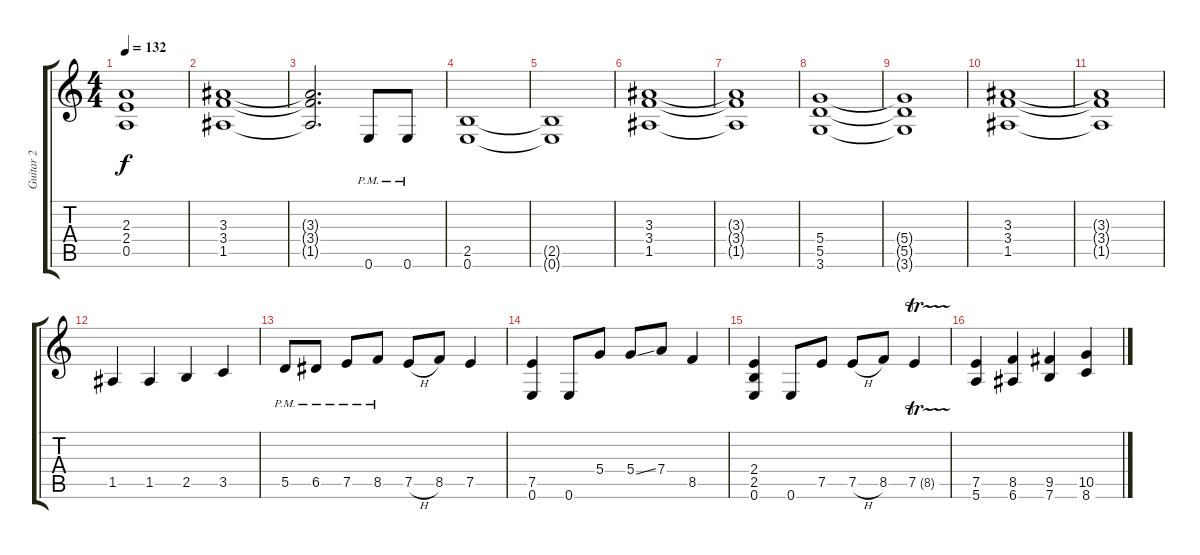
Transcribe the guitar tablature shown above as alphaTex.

\track ("Guitar 2" "Guitar 2") {instrument overdrivenguitar}
\staff {score tabs}
\tuning (E4 B3 G3 D3 A2 E2) {hide}
\ts (4 4)
\tempo 132
\clef g2
\ks c
(2.3{t} 2.4{t} 0.5{t}).1{dy f} |
(3.3 3.4 1.5).1 |
(3.3{t} 3.4{t} 1.5{t}).2{d} 0.6{pm}.8 0.6{pm}.8 |
(2.5 0.6).1 |
(2.5{t} 0.6{t}).1 |
(3.3 3.4 1.5).1 |
(3.3{t} 3.4{t} 1.5{t}).1 |
(5.4 5.5 3.6).1 |
(5.4{t} 5.5{t} 3.6{t}).1 |
(3.3 3.4 1.5).1 |
(3.3{t} 3.4{t} 1.5{t}).1 |
1.5.4{volume 14 instrument overdrivenguitar} 1.5.4 2.5.4 3.5.4 |
5.5{pm}.8 6.5{pm}.8 7.5{pm}.8 8.5{pm}.8 7.5{h}.8 8.5.8 7.5.4 |
(7.5 0.6).4 0.6.8 5.4.8 5.4{ss}.8 7.4.8 8.5.4 |
(2.4 2.5 0.6).4 0.6.8 7.5.8 7.5{h}.8 8.5.8 7.5{tr (8 32)}.4 |
(7.5 5.6).4 (8.5 6.6).4 (9.5 7.6).4 (10.5{ss} 8.6{ss}).4
